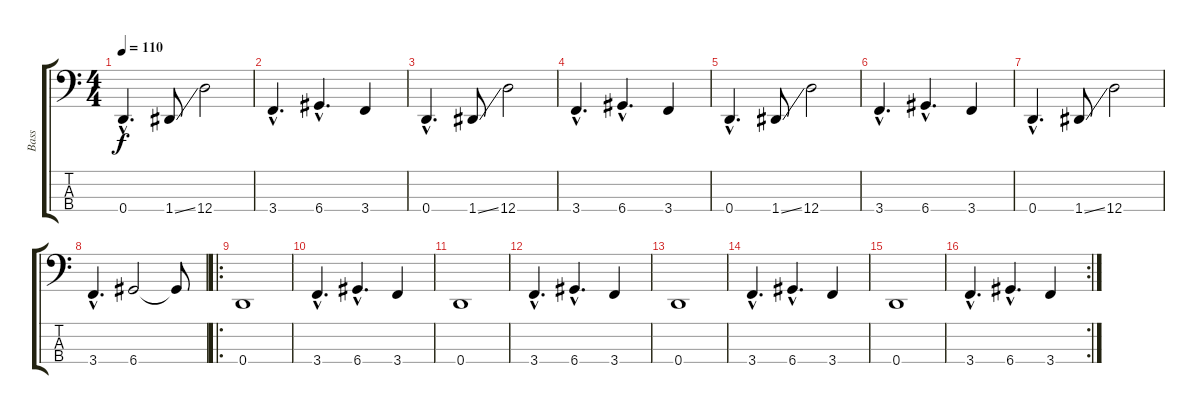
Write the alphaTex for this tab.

\track ("Bass" "Bass") {instrument electricbassfinger}
\staff {score tabs}
\tuning (G2 D2 A1 D1) {hide}
\ts (4 4)
\tempo 110
\clef f4
\ks c
0.4{hac}.4{d dy f} 1.4{ss}.8 12.4.2 |
3.4{hac}.4{d} 6.4{hac}.4{d} 3.4.4 |
0.4{hac}.4{d} 1.4{ss}.8 12.4.2 |
3.4{hac}.4{d} 6.4{hac}.4{d} 3.4.4 |
0.4{hac}.4{d} 1.4{ss}.8 12.4.2 |
3.4{hac}.4{d} 6.4{hac}.4{d} 3.4.4 |
0.4{hac}.4{d} 1.4{ss}.8 12.4.2 |
3.4{hac}.4{d} 6.4.2 6.4{t}.8 |
\ro
0.4.1 |
3.4{hac}.4{d} 6.4{hac}.4{d} 3.4.4 |
0.4.1 |
3.4{hac}.4{d} 6.4{hac}.4{d} 3.4.4 |
0.4.1 |
3.4{hac}.4{d} 6.4{hac}.4{d} 3.4.4 |
0.4.1 |
\rc 2
3.4{hac}.4{d} 6.4{hac}.4{d} 3.4.4
